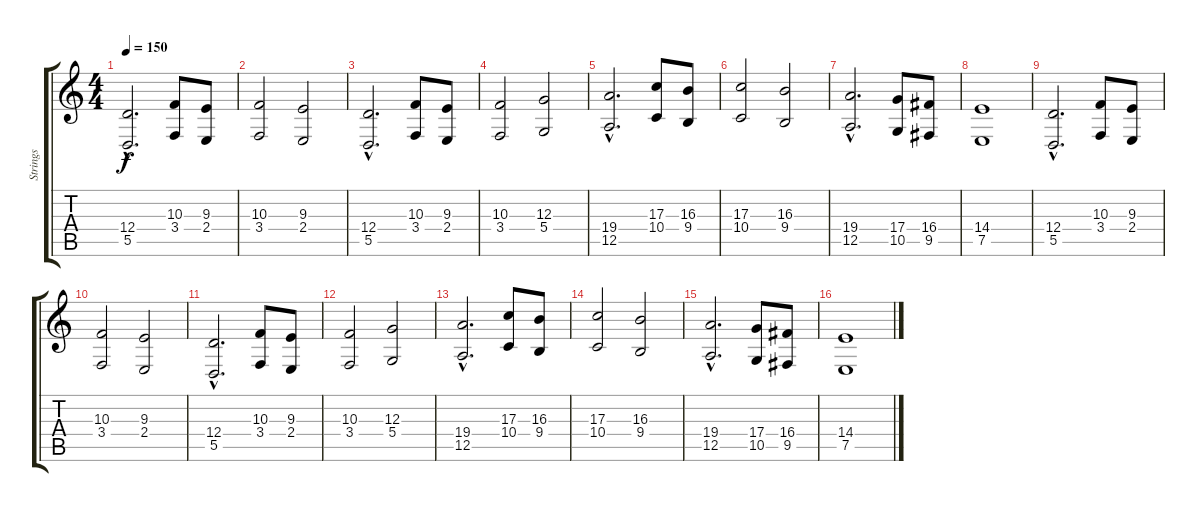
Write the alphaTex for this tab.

\track ("Strings" "Strings") {instrument stringensemble1}
\staff {score tabs}
\tuning (E4 B3 G3 D3 A2 E2) {hide}
\ts (4 4)
\tempo 150
\clef g2
\ks c
(12.4{hac} 5.5{hac}).2{d dy f} (10.3 3.4).8 (9.3 2.4).8 |
(10.3 3.4).2 (9.3 2.4).2 |
(12.4{hac} 5.5{hac}).2{d} (10.3 3.4).8 (9.3 2.4).8 |
(10.3 3.4).2 (12.3 5.4).2 |
(19.4{hac} 12.5{hac}).2{d} (17.3 10.4).8 (16.3 9.4).8 |
(17.3 10.4).2 (16.3 9.4).2 |
(19.4{hac} 12.5{hac}).2{d} (17.4 10.5).8 (16.4 9.5).8 |
(14.4 7.5).1 |
(12.4{hac} 5.5{hac}).2{d} (10.3 3.4).8 (9.3 2.4).8 |
(10.3 3.4).2 (9.3 2.4).2 |
(12.4{hac} 5.5{hac}).2{d} (10.3 3.4).8 (9.3 2.4).8 |
(10.3 3.4).2 (12.3 5.4).2 |
(19.4{hac} 12.5{hac}).2{d} (17.3 10.4).8 (16.3 9.4).8 |
(17.3 10.4).2 (16.3 9.4).2 |
(19.4{hac} 12.5{hac}).2{d} (17.4 10.5).8 (16.4 9.5).8 |
(14.4 7.5).1
